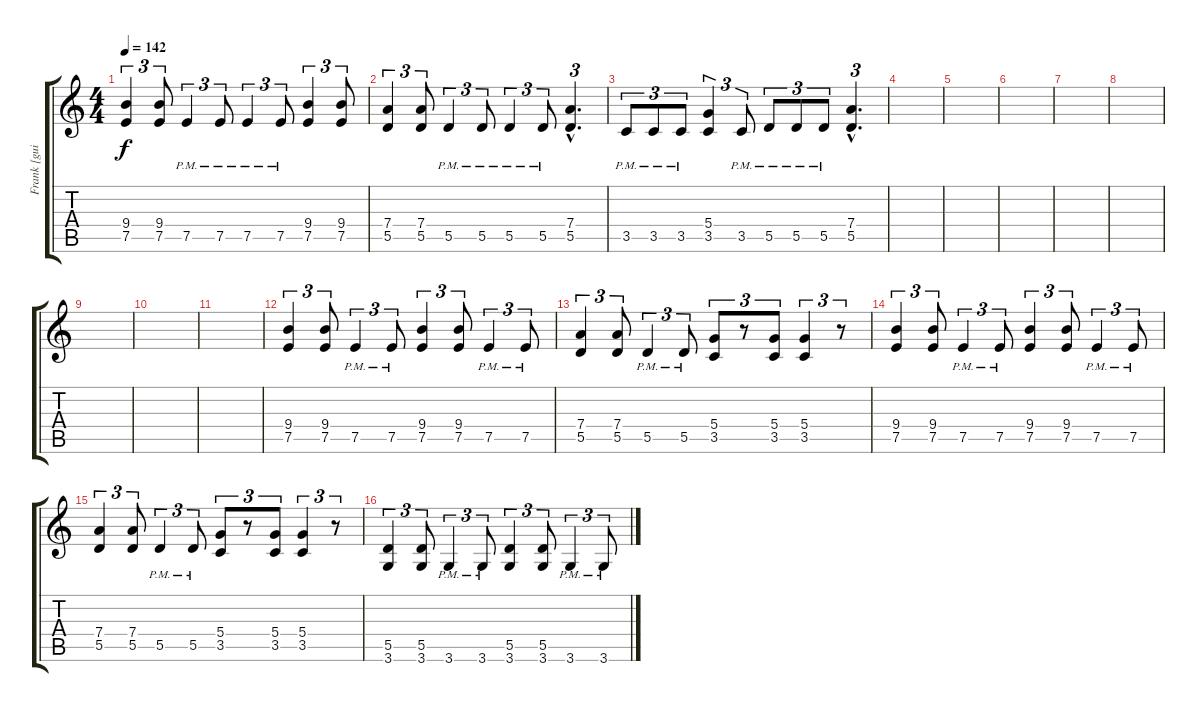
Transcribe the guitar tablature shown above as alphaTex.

\track ("Frank [guitarra]" "Frank [gui") {instrument overdrivenguitar}
\staff {score tabs}
\tuning (E4 B3 G3 D3 A2 E2) {hide}
\ts (4 4)
\tempo 142
\clef g2
\ks c
(9.4 7.5).4{tu (3 2) dy f} (9.4 7.5).8{tu (3 2)} 7.5{pm}.4{tu (3 2)} 7.5{pm}.8{tu (3 2)} 7.5{pm}.4{tu (3 2)} 7.5{pm}.8{tu (3 2)} (9.4 7.5).4{tu (3 2)} (9.4 7.5).8{tu (3 2)} |
(7.4 5.5).4{tu (3 2)} (7.4 5.5).8{tu (3 2)} 5.5{pm}.4{tu (3 2)} 5.5{pm}.8{tu (3 2)} 5.5{pm}.4{tu (3 2)} 5.5{pm}.8{tu (3 2)} (7.4{hac} 5.5{hac}).4{d tu (3 2)} |
3.5{pm}.8{tu (3 2)} 3.5{pm}.8{tu (3 2)} 3.5{pm}.8{tu (3 2)} (5.4 3.5).4{tu (3 2)} 3.5{pm}.8{tu (3 2)} 5.5{pm}.8{tu (3 2)} 5.5{pm}.8{tu (3 2)} 5.5{pm}.8{tu (3 2)} (7.4{hac} 5.5{hac}).4{d tu (3 2)} |
|
|
|
|
|
|
|
|
(9.4 7.5).4{tu (3 2)} (9.4 7.5).8{tu (3 2)} 7.5{pm}.4{tu (3 2)} 7.5{pm}.8{tu (3 2)} (9.4 7.5).4{tu (3 2)} (9.4 7.5).8{tu (3 2)} 7.5{pm}.4{tu (3 2)} 7.5{pm}.8{tu (3 2)} |
(7.4 5.5).4{tu (3 2)} (7.4 5.5).8{tu (3 2)} 5.5{pm}.4{tu (3 2)} 5.5{pm}.8{tu (3 2)} (5.4 3.5).8{tu (3 2)} r.8{tu (3 2)} (5.4 3.5).8{tu (3 2)} (5.4 3.5).4{tu (3 2)} r.8{tu (3 2)} |
(9.4 7.5).4{tu (3 2)} (9.4 7.5).8{tu (3 2)} 7.5{pm}.4{tu (3 2)} 7.5{pm}.8{tu (3 2)} (9.4 7.5).4{tu (3 2)} (9.4 7.5).8{tu (3 2)} 7.5{pm}.4{tu (3 2)} 7.5{pm}.8{tu (3 2)} |
(7.4 5.5).4{tu (3 2)} (7.4 5.5).8{tu (3 2)} 5.5{pm}.4{tu (3 2)} 5.5{pm}.8{tu (3 2)} (5.4 3.5).8{tu (3 2)} r.8{tu (3 2)} (5.4 3.5).8{tu (3 2)} (5.4 3.5).4{tu (3 2)} r.8{tu (3 2)} |
(5.5 3.6).4{tu (3 2)} (5.5 3.6).8{tu (3 2)} 3.6{pm}.4{tu (3 2)} 3.6{pm}.8{tu (3 2)} (5.5 3.6).4{tu (3 2)} (5.5 3.6).8{tu (3 2)} 3.6{pm}.4{tu (3 2)} 3.6{pm}.8{tu (3 2)}
